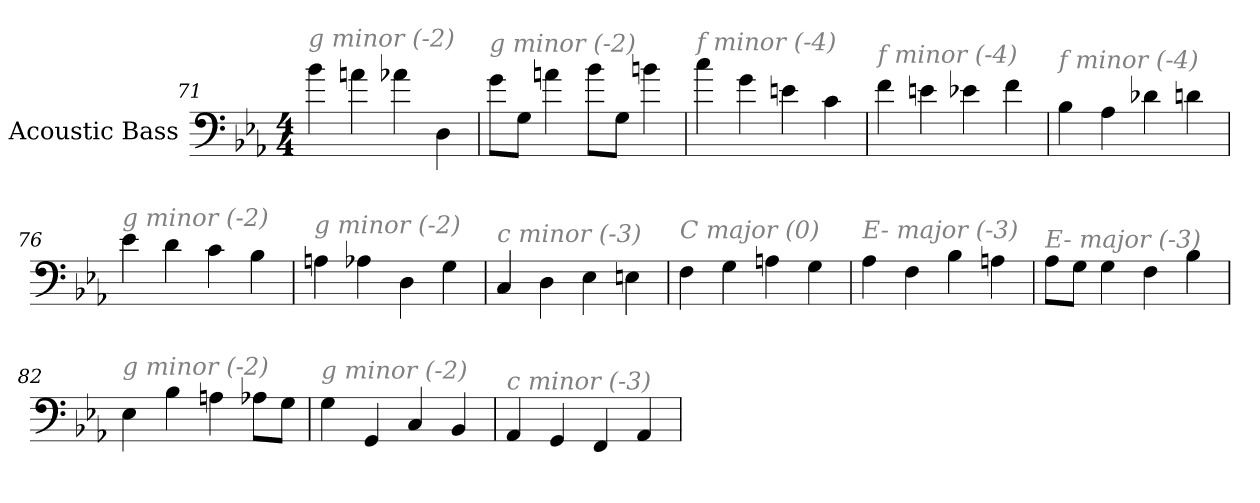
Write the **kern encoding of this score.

**kern
*part1
*staff1
*I"Acoustic Bass
*clefF4
*ITrd7c12
*k[b-e-a-]
*E-:
*M4/4
=71
!LO:TX:i:color=#808080:t=g minor (-2)
4B-
4An
4A-X
4DD
=72
!LO:TX:i:color=#808080:t=g minor (-2)
8GL
8GGJ
4An
8B-L
8GGJ
4Bn
=73
!LO:TX:i:color=#808080:t=f minor (-4)
4c
4G
4En
4C
=74
!LO:TX:i:color=#808080:t=f minor (-4)
4F
4En
4E-X
4F
=75
!LO:TX:i:color=#808080:t=f minor (-4)
4BB-
4AA-
4D-X
4Dn
=76
!LO:TX:i:color=#808080:t=g minor (-2)
4E-
4D
4C
4BB-
=77
!LO:TX:i:color=#808080:t=g minor (-2)
4AAn
4AA-X
4DD
4GG
=78
!LO:TX:i:color=#808080:t=c minor (-3)
4CC
4DD
4EE-
4EEn
=79
!LO:TX:i:color=#808080:t=C major (0)
4FF
4GG
4AAn
4GG
=80
!LO:TX:i:color=#808080:t=E- major (-3)
4AA-
4FF
4BB-
4AAn
=81
!LO:TX:i:color=#808080:t=E- major (-3)
8AA-L
8GGJ
4GG
4FF
4BB-
=82
!LO:TX:i:color=#808080:t=g minor (-2)
4EE-
4BB-
4AAn
8AA-XL
8GGJ
=83
!LO:TX:i:color=#808080:t=g minor (-2)
4GG
4GGG
4CC
4BBB-
=84
!LO:TX:i:color=#808080:t=c minor (-3)
4AAA-
4GGG
4FFF
4AAA-
=
*-
